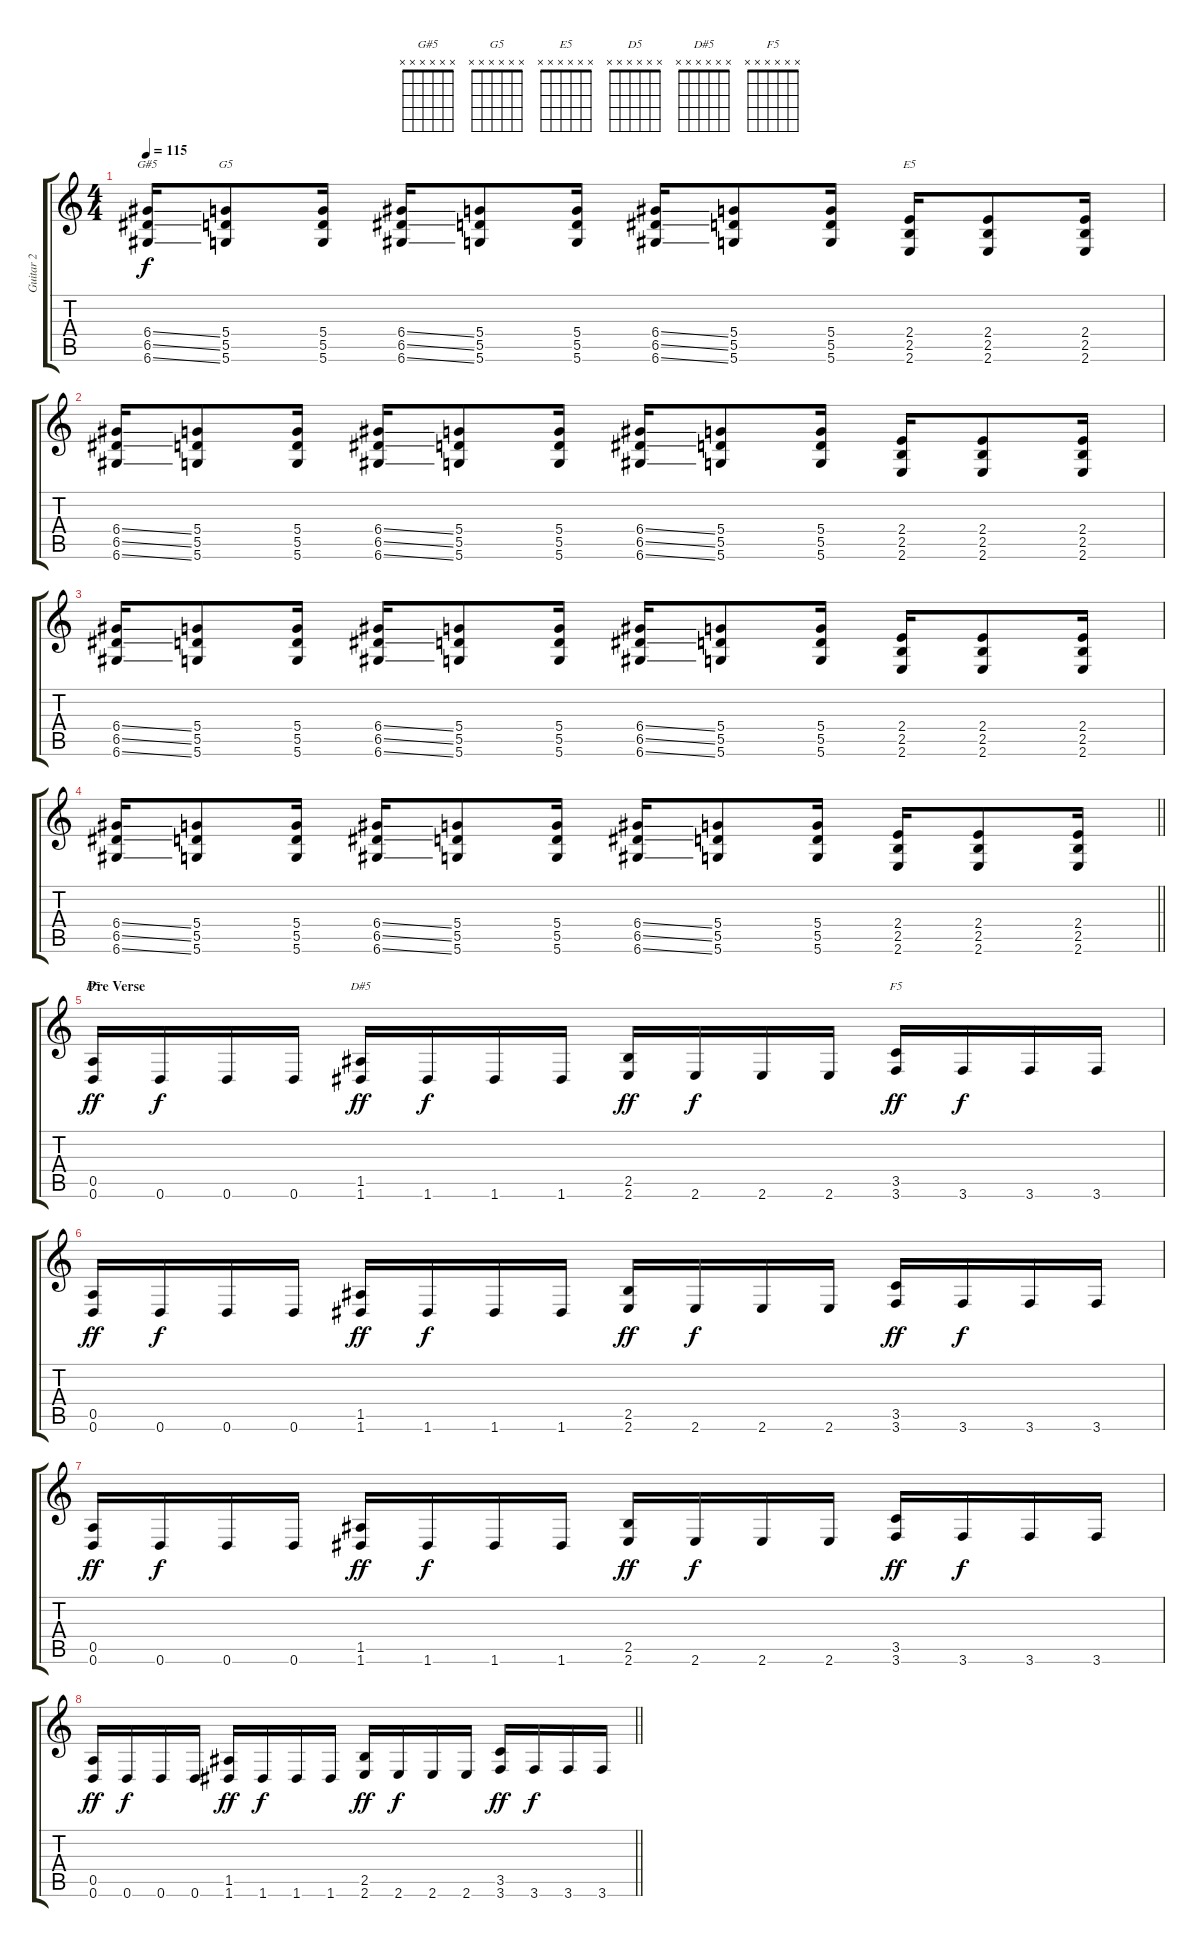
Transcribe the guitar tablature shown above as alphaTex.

\track ("Guitar 2" "Guitar 2") {instrument overdrivenguitar}
\staff {score tabs}
\tuning (E4 B3 G3 D3 A2 D2) {hide}
\chord ("G#5" x x x x x x)
\chord ("G5" x x x x x x)
\chord ("E5" x x x x x x)
\chord ("D5" x x x x x x)
\chord ("D#5" x x x x x x)
\chord ("F5" x x x x x x)
\ts (4 4)
\section ("" "")
\tempo 115
\clef g2
\ks c
(6.4{ss} 6.5{ss} 6.6{ss}).16{ch "G#5" dy f} (5.4 5.5 5.6).8{ch "G5"} (5.4 5.5 5.6).16 (6.4{ss} 6.5{ss} 6.6{ss}).16 (5.4 5.5 5.6).8 (5.4 5.5 5.6).16 (6.4{ss} 6.5{ss} 6.6{ss}).16 (5.4 5.5 5.6).8 (5.4 5.5 5.6).16 (2.4 2.5 2.6).16{ch "E5"} (2.4 2.5 2.6).8 (2.4 2.5 2.6).16 |
(6.4{ss} 6.5{ss} 6.6{ss}).16 (5.4 5.5 5.6).8 (5.4 5.5 5.6).16 (6.4{ss} 6.5{ss} 6.6{ss}).16 (5.4 5.5 5.6).8 (5.4 5.5 5.6).16 (6.4{ss} 6.5{ss} 6.6{ss}).16 (5.4 5.5 5.6).8 (5.4 5.5 5.6).16 (2.4 2.5 2.6).16 (2.4 2.5 2.6).8 (2.4 2.5 2.6).16 |
(6.4{ss} 6.5{ss} 6.6{ss}).16 (5.4 5.5 5.6).8 (5.4 5.5 5.6).16 (6.4{ss} 6.5{ss} 6.6{ss}).16 (5.4 5.5 5.6).8 (5.4 5.5 5.6).16 (6.4{ss} 6.5{ss} 6.6{ss}).16 (5.4 5.5 5.6).8 (5.4 5.5 5.6).16 (2.4 2.5 2.6).16 (2.4 2.5 2.6).8 (2.4 2.5 2.6).16 |
\barLineRight lightlight
(6.4{ss} 6.5{ss} 6.6{ss}).16 (5.4 5.5 5.6).8 (5.4 5.5 5.6).16 (6.4{ss} 6.5{ss} 6.6{ss}).16 (5.4 5.5 5.6).8 (5.4 5.5 5.6).16 (6.4{ss} 6.5{ss} 6.6{ss}).16 (5.4 5.5 5.6).8 (5.4 5.5 5.6).16 (2.4 2.5 2.6).16 (2.4 2.5 2.6).8 (2.4 2.5 2.6).16 |
\section ("" "Pre Verse")
(0.5 0.6).16{ch "D5" dy ff} 0.6.16{dy f} 0.6.16 0.6.16 (1.5 1.6).16{ch "D#5" dy ff} 1.6.16{dy f} 1.6.16 1.6.16 (2.5 2.6).16{dy ff} 2.6.16{dy f} 2.6.16 2.6.16 (3.5 3.6).16{ch "F5" dy ff} 3.6.16{dy f} 3.6.16 3.6.16 |
(0.5 0.6).16{dy ff} 0.6.16{dy f} 0.6.16 0.6.16 (1.5 1.6).16{dy ff} 1.6.16{dy f} 1.6.16 1.6.16 (2.5 2.6).16{dy ff} 2.6.16{dy f} 2.6.16 2.6.16 (3.5 3.6).16{dy ff} 3.6.16{dy f} 3.6.16 3.6.16 |
(0.5 0.6).16{dy ff} 0.6.16{dy f} 0.6.16 0.6.16 (1.5 1.6).16{dy ff} 1.6.16{dy f} 1.6.16 1.6.16 (2.5 2.6).16{dy ff} 2.6.16{dy f} 2.6.16 2.6.16 (3.5 3.6).16{dy ff} 3.6.16{dy f} 3.6.16 3.6.16 |
\barLineRight lightlight
(0.5 0.6).16{dy ff} 0.6.16{dy f} 0.6.16 0.6.16 (1.5 1.6).16{dy ff} 1.6.16{dy f} 1.6.16 1.6.16 (2.5 2.6).16{dy ff} 2.6.16{dy f} 2.6.16 2.6.16 (3.5 3.6).16{dy ff} 3.6.16{dy f} 3.6.16 3.6.16
